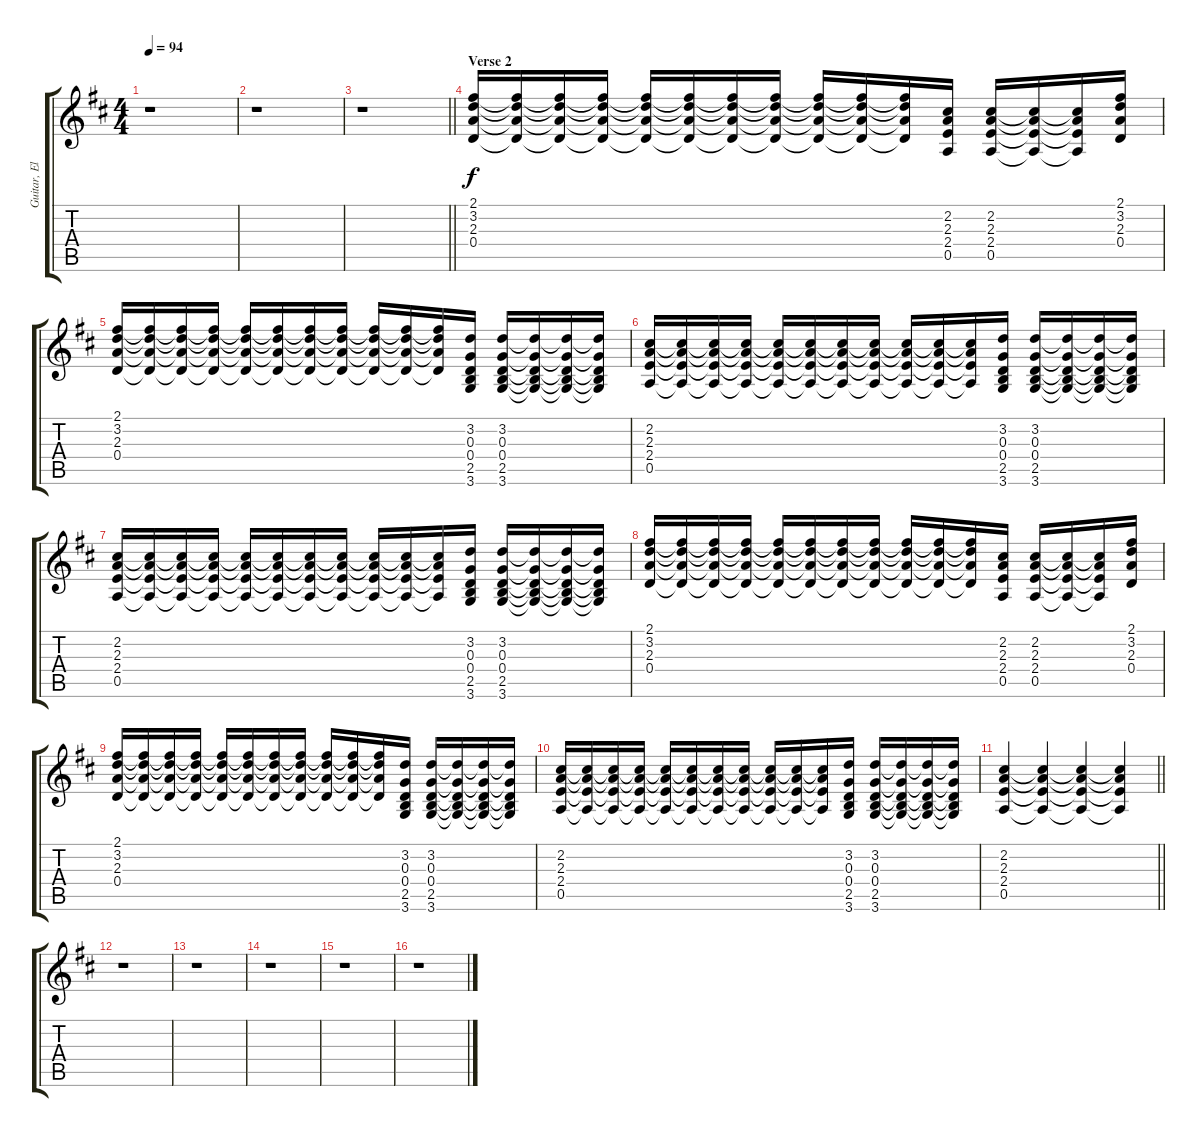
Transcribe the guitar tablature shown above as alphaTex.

\track ("Guitar, Electric 1" "Guitar, El") {instrument distortionguitar}
\staff {score tabs}
\tuning (E4 B3 G3 D3 A2 E2) {hide}
\ts (4 4)
\tempo 94
\clef g2
\ks d
r.1{dy f} |
r.1 |
\barLineRight lightlight
r.1 |
\section ("" "Verse 2")
(2.1 3.2 2.3 0.4).16 (2.1{t} 3.2{t} 2.3{t} 0.4{t}).16 (2.1{t} 3.2{t} 2.3{t} 0.4{t}).16 (2.1{t} 3.2{t} 2.3{t} 0.4{t}).16 (2.1{t} 3.2{t} 2.3{t} 0.4{t}).16 (2.1{t} 3.2{t} 2.3{t} 0.4{t}).16 (2.1{t} 3.2{t} 2.3{t} 0.4{t}).16 (2.1{t} 3.2{t} 2.3{t} 0.4{t}).16 (2.1{t} 3.2{t} 2.3{t} 0.4{t}).16 (2.1{t} 3.2{t} 2.3{t} 0.4{t}).16 (2.1{t} 3.2{t} 2.3{t} 0.4{t}).16 (2.2 2.3 2.4 0.5).16 (2.2 2.3 2.4 0.5).16 (2.2{t} 2.3{t} 2.4{t} 0.5{t}).16 (2.2{t} 2.3{t} 2.4{t} 0.5{t}).16 (2.1 3.2 2.3 0.4).16 |
(2.1 3.2 2.3 0.4).16 (2.1{t} 3.2{t} 2.3{t} 0.4{t}).16 (2.1{t} 3.2{t} 2.3{t} 0.4{t}).16 (2.1{t} 3.2{t} 2.3{t} 0.4{t}).16 (2.1{t} 3.2{t} 2.3{t} 0.4{t}).16 (2.1{t} 3.2{t} 2.3{t} 0.4{t}).16 (2.1{t} 3.2{t} 2.3{t} 0.4{t}).16 (2.1{t} 3.2{t} 2.3{t} 0.4{t}).16 (2.1{t} 3.2{t} 2.3{t} 0.4{t}).16 (2.1{t} 3.2{t} 2.3{t} 0.4{t}).16 (2.1{t} 3.2{t} 2.3{t} 0.4{t}).16 (3.2 0.3 0.4 2.5 3.6).16 (3.2 0.3 0.4 2.5 3.6).16 (3.2{t} 0.3{t} 0.4{t} 2.5{t} 3.6{t}).16 (3.2{t} 0.3{t} 0.4{t} 2.5{t} 3.6{t}).16 (3.2{t} 0.3{t} 0.4{t} 2.5{t} 3.6{t}).16 |
(2.2 2.3 2.4 0.5).16 (2.2{t} 2.3{t} 2.4{t} 0.5{t}).16 (2.2{t} 2.3{t} 2.4{t} 0.5{t}).16 (2.2{t} 2.3{t} 2.4{t} 0.5{t}).16 (2.2{t} 2.3{t} 2.4{t} 0.5{t}).16 (2.2{t} 2.3{t} 2.4{t} 0.5{t}).16 (2.2{t} 2.3{t} 2.4{t} 0.5{t}).16 (2.2{t} 2.3{t} 2.4{t} 0.5{t}).16 (2.2{t} 2.3{t} 2.4{t} 0.5{t}).16 (2.2{t} 2.3{t} 2.4{t} 0.5{t}).16 (2.2{t} 2.3{t} 2.4{t} 0.5{t}).16 (3.2 0.3 0.4 2.5 3.6).16 (3.2 0.3 0.4 2.5 3.6).16 (3.2{t} 0.3{t} 0.4{t} 2.5{t} 3.6{t}).16 (3.2{t} 0.3{t} 0.4{t} 2.5{t} 3.6{t}).16 (3.2{t} 0.3{t} 0.4{t} 2.5{t} 3.6{t}).16 |
(2.2 2.3 2.4 0.5).16 (2.2{t} 2.3{t} 2.4{t} 0.5{t}).16 (2.2{t} 2.3{t} 2.4{t} 0.5{t}).16 (2.2{t} 2.3{t} 2.4{t} 0.5{t}).16 (2.2{t} 2.3{t} 2.4{t} 0.5{t}).16 (2.2{t} 2.3{t} 2.4{t} 0.5{t}).16 (2.2{t} 2.3{t} 2.4{t} 0.5{t}).16 (2.2{t} 2.3{t} 2.4{t} 0.5{t}).16 (2.2{t} 2.3{t} 2.4{t} 0.5{t}).16 (2.2{t} 2.3{t} 2.4{t} 0.5{t}).16 (2.2{t} 2.3{t} 2.4{t} 0.5{t}).16 (3.2 0.3 0.4 2.5 3.6).16 (3.2 0.3 0.4 2.5 3.6).16 (3.2{t} 0.3{t} 0.4{t} 2.5{t} 3.6{t}).16 (3.2{t} 0.3{t} 0.4{t} 2.5{t} 3.6{t}).16 (3.2{t} 0.3{t} 0.4{t} 2.5{t} 3.6{t}).16 |
(2.1 3.2 2.3 0.4).16 (2.1{t} 3.2{t} 2.3{t} 0.4{t}).16 (2.1{t} 3.2{t} 2.3{t} 0.4{t}).16 (2.1{t} 3.2{t} 2.3{t} 0.4{t}).16 (2.1{t} 3.2{t} 2.3{t} 0.4{t}).16 (2.1{t} 3.2{t} 2.3{t} 0.4{t}).16 (2.1{t} 3.2{t} 2.3{t} 0.4{t}).16 (2.1{t} 3.2{t} 2.3{t} 0.4{t}).16 (2.1{t} 3.2{t} 2.3{t} 0.4{t}).16 (2.1{t} 3.2{t} 2.3{t} 0.4{t}).16 (2.1{t} 3.2{t} 2.3{t} 0.4{t}).16 (2.2 2.3 2.4 0.5).16 (2.2 2.3 2.4 0.5).16 (2.2{t} 2.3{t} 2.4{t} 0.5{t}).16 (2.2{t} 2.3{t} 2.4{t} 0.5{t}).16 (2.1 3.2 2.3 0.4).16 |
(2.1 3.2 2.3 0.4).16 (2.1{t} 3.2{t} 2.3{t} 0.4{t}).16 (2.1{t} 3.2{t} 2.3{t} 0.4{t}).16 (2.1{t} 3.2{t} 2.3{t} 0.4{t}).16 (2.1{t} 3.2{t} 2.3{t} 0.4{t}).16 (2.1{t} 3.2{t} 2.3{t} 0.4{t}).16 (2.1{t} 3.2{t} 2.3{t} 0.4{t}).16 (2.1{t} 3.2{t} 2.3{t} 0.4{t}).16 (2.1{t} 3.2{t} 2.3{t} 0.4{t}).16 (2.1{t} 3.2{t} 2.3{t} 0.4{t}).16 (2.1{t} 3.2{t} 2.3{t} 0.4{t}).16 (3.2 0.3 0.4 2.5 3.6).16 (3.2 0.3 0.4 2.5 3.6).16 (3.2{t} 0.3{t} 0.4{t} 2.5{t} 3.6{t}).16 (3.2{t} 0.3{t} 0.4{t} 2.5{t} 3.6{t}).16 (3.2{t} 0.3{t} 0.4{t} 2.5{t} 3.6{t}).16 |
(2.2 2.3 2.4 0.5).16 (2.2{t} 2.3{t} 2.4{t} 0.5{t}).16 (2.2{t} 2.3{t} 2.4{t} 0.5{t}).16 (2.2{t} 2.3{t} 2.4{t} 0.5{t}).16 (2.2{t} 2.3{t} 2.4{t} 0.5{t}).16 (2.2{t} 2.3{t} 2.4{t} 0.5{t}).16 (2.2{t} 2.3{t} 2.4{t} 0.5{t}).16 (2.2{t} 2.3{t} 2.4{t} 0.5{t}).16 (2.2{t} 2.3{t} 2.4{t} 0.5{t}).16 (2.2{t} 2.3{t} 2.4{t} 0.5{t}).16 (2.2{t} 2.3{t} 2.4{t} 0.5{t}).16 (3.2 0.3 0.4 2.5 3.6).16 (3.2 0.3 0.4 2.5 3.6).16 (3.2{t} 0.3{t} 0.4{t} 2.5{t} 3.6{t}).16 (3.2{t} 0.3{t} 0.4{t} 2.5{t} 3.6{t}).16 (3.2{t} 0.3{t} 0.4{t} 2.5{t} 3.6{t}).16 |
\barLineRight lightlight
(2.2 2.3 2.4 0.5).4 (2.2{t} 2.3{t} 2.4{t} 0.5{t}).4 (2.2{t} 2.3{t} 2.4{t} 0.5{t}).4 (2.2{t} 2.3{t} 2.4{t} 0.5{t}).4 |
r.1 |
r.1 |
r.1 |
r.1 |
r.1
